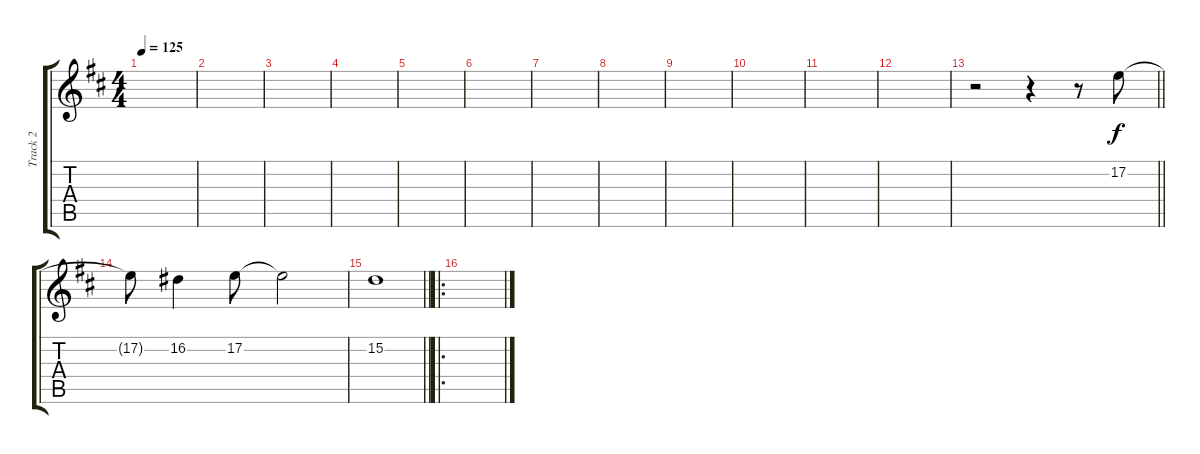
\track ("Track 2" "Track 2") {instrument harmonica}
\staff {score tabs}
\tuning (E4 B3 G3 D3 A2 E2) {hide}
\ts (4 4)
\tempo 125
\clef g2
\ks d
|
|
|
|
|
|
|
|
|
|
|
|
\barLineRight lightlight
r.2 r.4 r.8 17.2.8 |
17.2{t}.8 16.2.4 17.2.8 17.2{t}.2 |
\barLineRight lightlight
15.2.1 |
\ro
